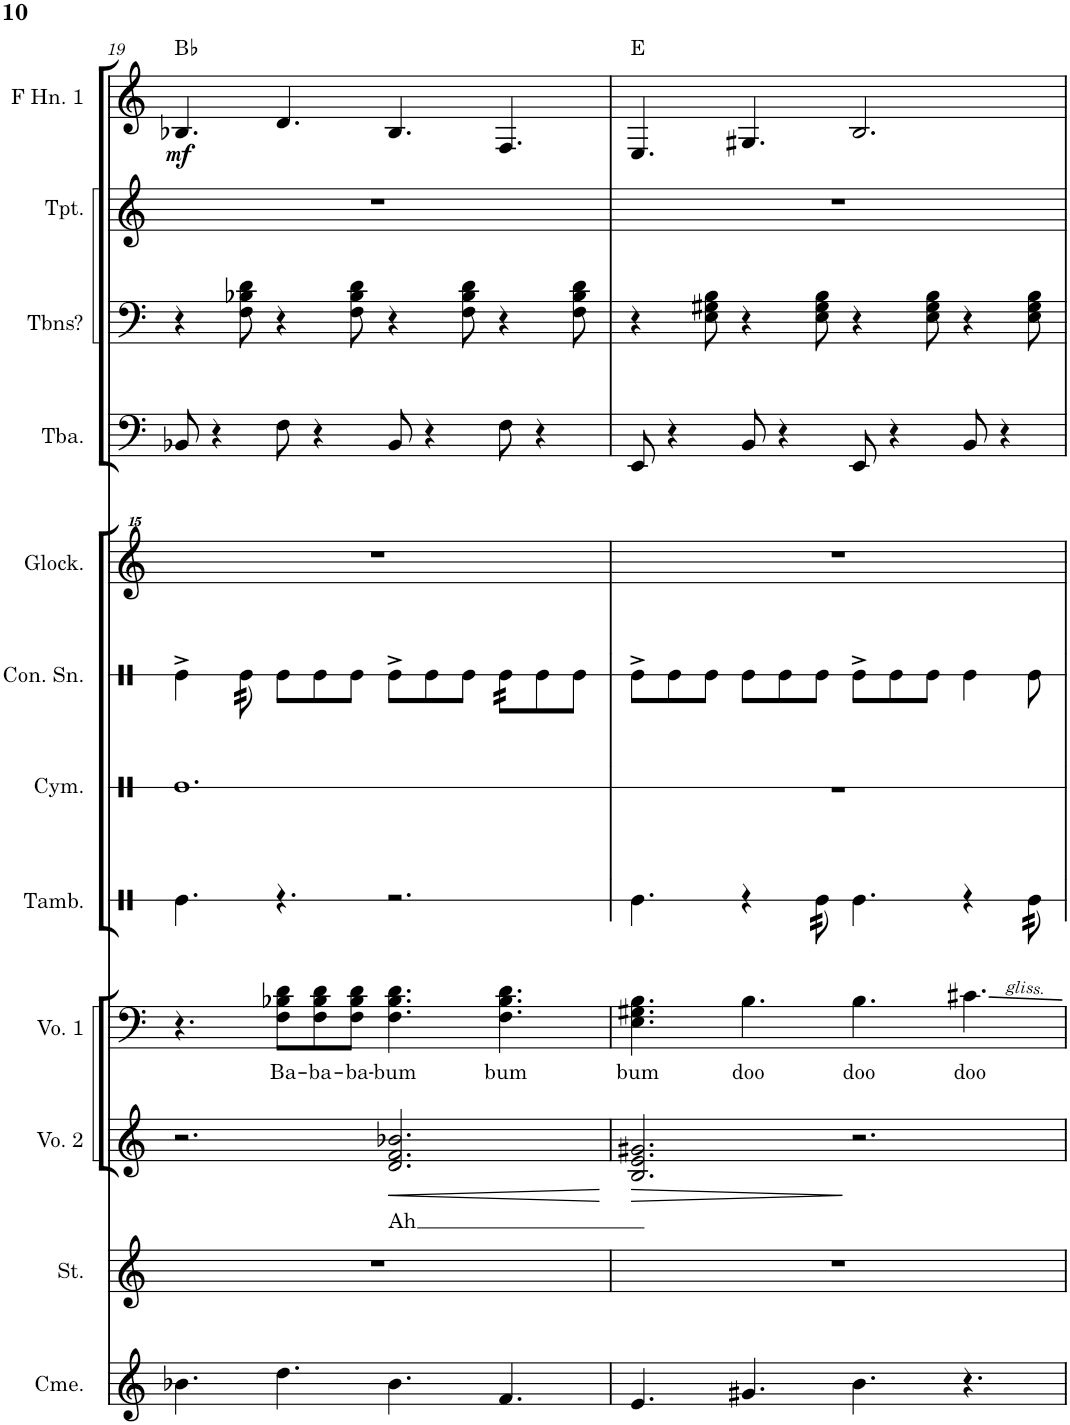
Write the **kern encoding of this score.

**kern	**kern	**kern	**text	**dynam	**kern	**text	**kern	**kern	**kern	**kern	**kern	**kern	**dynam
*part10	*part9	*part8	*part8	*part8	*part7	*part7	*part6	*part5	*part4	*part3	*part2	*part1	*part1
*staff10	*staff9	*staff8	*staff8	*staff8	*staff7	*staff7	*staff6	*staff5	*staff4	*staff3	*staff2	*staff1	*staff1
*I"Chimes	*I"Strings	*I"Voice 2	*	*	*I"Voice 1	*	*I"Concert Snare Drum	*I"Glockenspiel	*I"Tuba	*I"Trombones?	*I"Trumpet	*I"Horn in F 1	*
*I'Cme.	*I'St.	*I'Vo. 2	*	*	*I'Vo. 1	*	*I'Con. Sn.	*I'Glock.	*I'Tba.	*I'Tbns?	*I'Tpt.	*	*
!!LO:PB:g=z
*clefG2	*clefG2	*clefG2	*	*	*clefF4	*	*clefX	*clefG^^2	*clefF4	*clefF4	*clefG2	*clefG2	*
*	*	*	*	*	*	*	*	*	*	*	*ITrd1c2	*ITrd4c7	*
*k[]	*k[]	*k[]	*	*	*k[]	*	*k[]	*k[]	*k[]	*k[]	*k[]	*k[]	*
*M12/8	*M12/8	*M12/8	*	*	*M12/8	*	*M12/8	*M12/8	*M12/8	*M12/8	*M12/8	*M12/8	*
=19	=19	=19	=19	=19	=19	=19	=19	=19	=19	=19	=19	=19	=19
!	!	!	!	!	!	!	!	!	!	!	!	!LO:TX:a:t=B♭	!
!	!	!	!	!	!	!	!	!	!	!	!	!	!LO:DY:b
4.b-X\	1.r	2.r	.	.	4.r	.	4Re^\	1.r	8BB-X/	4r	1.r	4.B-X/	mf
.	.	.	.	.	.	.	.	.	4r	.	.	.	.
*	*	*	*	*	*	*	*tremolo	*	*	*	*	*	*
.	.	.	.	.	.	.	32Re\	.	.	8F\ 8B-X\ 8d\	.	.	.
.	.	.	.	.	.	.	32Re\	.	.	.	.	.	.
.	.	.	.	.	.	.	32Re\	.	.	.	.	.	.
.	.	.	.	.	.	.	32Re\	.	.	.	.	.	.
*	*	*	*	*	*	*	*Xtremolo	*	*	*	*	*	*
!	!	!	!	!	!	!LO:LY:b	!	!	!	!	!	!	!
4.dd\	.	.	.	.	8F\ 8B-X\ 8d\L	Ba-	8Re\L	.	8F\	4r	.	4.d/	.
!	!	!	!	!	!	!LO:LY:b	!	!	!	!	!	!	!
.	.	.	.	.	8F\ 8B-\ 8d\	-ba-	8Re\	.	4r	.	.	.	.
!	!	!	!	!	!	!LO:LY:b	!	!	!	!	!	!	!
.	.	.	.	.	8F\ 8B-\ 8d\J	-ba-	8Re\J	.	.	8F\ 8B-\ 8d\	.	.	.
!	!	!	!LO:LY:b	!LO:HP:b	!	!LO:LY:b	!	!	!	!	!	!	!
4.b-\	.	2.d/ 2.f/ 2.b-X/	Ah	<	4.F\ 4.B-\ 4.d\	-bum	8Re^\L	.	8BB-/	4r	.	4.B-/	.
.	.	.	.	.	.	.	8Re\	.	4r	.	.	.	.
.	.	.	.	.	.	.	8Re\J	.	.	8F\ 8B-\ 8d\	.	.	.
!	!	!	!	!	!	!LO:LY:b	!	!	!	!	!	!	!
*	*	*	*	*	*	*	*tremolo	*	*	*	*	*	*
4.f/	.	.	.	.	4.F\ 4.B-\ 4.d\	bum	32Re\LLL	.	8F\	4r	.	4.F/	.
.	.	.	.	.	.	.	32Re\	.	.	.	.	.	.
.	.	.	.	.	.	.	32Re\	.	.	.	.	.	.
.	.	.	.	.	.	.	32Re\	.	.	.	.	.	.
*	*	*	*	*	*	*	*Xtremolo	*	*	*	*	*	*
.	.	.	.	.	.	.	8Re\	.	4r	.	.	.	.
.	.	.	.	.	.	.	8Re\J	.	.	8F\ 8B-\ 8d\	.	.	.
.	.	.	.	[	.	.	.	.	.	.	.	.	.
=20	=20	=20	=20	=20	=20	=20	=20	=20	=20	=20	=20	=20	=20
!	!	!	!	!	!	!	!	!	!	!	!	!LO:TX:a:t=E	!
!	!	!	!	!LO:HP:b	!	!LO:LY:b	!	!	!	!	!	!	!
4.e/	1.r	2.B/ 2.e/ 2.g#X/	.	>	4.E\ 4.G#X\ 4.B\	bum	8Re^\L	1.r	8EE/	4r	1.r	4.E/	.
.	.	.	.	.	.	.	8Re\	.	4r	.	.	.	.
.	.	.	.	.	.	.	8Re\J	.	.	8E\ 8G#X\ 8B\	.	.	.
!	!	!	!	!	!	!LO:LY:b	!	!	!	!	!	!	!
4.g#X/	.	.	.	.	4.B\	doo	8Re\L	.	8BB/	4r	.	4.G#X/	.
.	.	.	.	.	.	.	8Re\	.	4r	.	.	.	.
.	.	.	.	.	.	.	8Re\J	.	.	8E\ 8G#\ 8B\	.	.	.
!	!	!	!	!	!	!LO:LY:b	!	!	!	!	!	!	!
4.b\	.	2.r	.	]	4.B\	doo	8Re^\L	.	8EE/	4r	.	2.B/	.
.	.	.	.	.	.	.	8Re\	.	4r	.	.	.	.
.	.	.	.	.	.	.	8Re\J	.	.	8E\ 8G#\ 8B\	.	.	.
!	!	!	!	!	!	!LO:LY:b	!	!	!	!	!	!	!
4.r	.	.	.	.	4.c#X\	doo	4Re\	.	8BB/	4r	.	.	.
.	.	.	.	.	.	.	.	.	4r	.	.	.	.
.	.	.	.	.	.	.	8Re\	.	.	8E\ 8G#\ 8B\	.	.	.
=	=	=	=	=	=	=	=	=	=	=	=	=	=
*-	*-	*-	*-	*-	*-	*-	*-	*-	*-	*-	*-	*-	*-
